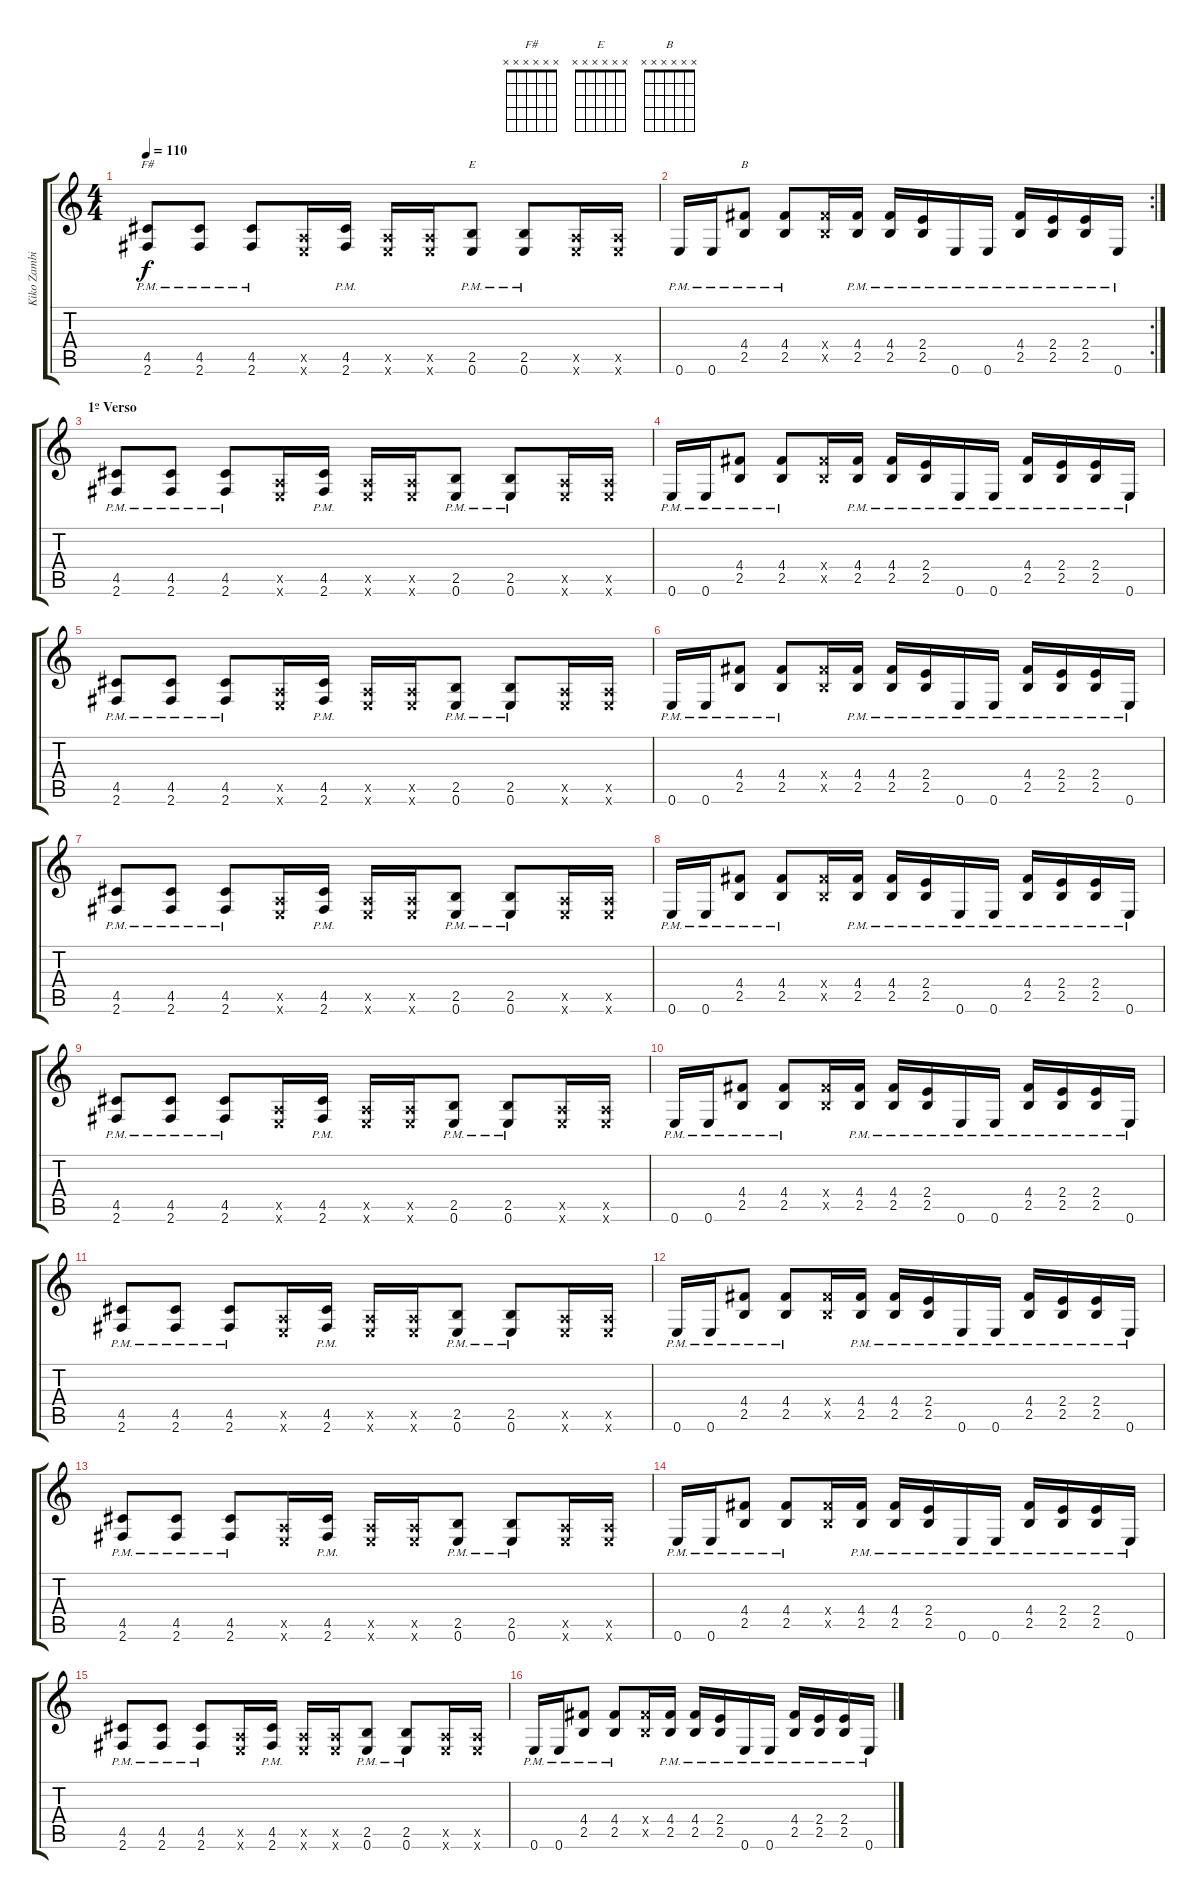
\track ("Kiko Zambianchi" "Kiko Zambi") {instrument acousticguitarsteel}
\staff {score tabs}
\tuning (E4 B3 G3 D3 A2 E2) {hide}
\chord ("F#" x x x x x x)
\chord ("E" x x x x x x)
\chord ("B" x x x x x x)
\ts (4 4)
\tempo 110
\clef g2
\ks c
(4.5 2.6{pm}).8{ch "F#" dy f instrument acousticguitarsteel} (4.5 2.6{pm}).8 (4.5 2.6{pm}).8 (0.5{x} 0.6{x}).16 (4.5 2.6{pm}).16 (0.5{x} 0.6{x}).16 (0.5{x} 0.6{x}).16 (2.5{pm} 0.6).8{ch "E"} (2.5{pm} 0.6).8 (0.5{x} 0.6{x}).16 (0.5{x} 0.6{x}).16 |
\rc 2
0.6{pm}.16 0.6{pm}.16 (4.4 2.5{pm}).8{ch "B"} (4.4{pm} 2.5{pm}).8 (4.4{x} 2.5{x}).16 (4.4{pm} 2.5).16 (4.4{pm} 2.5).16 (2.4{pm} 2.5).16 0.6{pm}.16 0.6{pm}.16 (4.4 2.5{pm}).16 (2.4 2.5{pm}).16 (2.4 2.5{pm}).16 0.6{pm}.16 |
\section ("" "1º Verso")
(4.5 2.6{pm}).8 (4.5 2.6{pm}).8 (4.5 2.6{pm}).8 (0.5{x} 0.6{x}).16 (4.5 2.6{pm}).16 (0.5{x} 0.6{x}).16 (0.5{x} 0.6{x}).16 (2.5{pm} 0.6).8 (2.5{pm} 0.6).8 (0.5{x} 0.6{x}).16 (0.5{x} 0.6{x}).16 |
0.6{pm}.16 0.6{pm}.16 (4.4 2.5{pm}).8 (4.4{pm} 2.5{pm}).8 (4.4{x} 2.5{x}).16 (4.4{pm} 2.5).16 (4.4{pm} 2.5).16 (2.4{pm} 2.5).16 0.6{pm}.16 0.6{pm}.16 (4.4 2.5{pm}).16 (2.4 2.5{pm}).16 (2.4 2.5{pm}).16 0.6{pm}.16 |
(4.5 2.6{pm}).8 (4.5 2.6{pm}).8 (4.5 2.6{pm}).8 (0.5{x} 0.6{x}).16 (4.5 2.6{pm}).16 (0.5{x} 0.6{x}).16 (0.5{x} 0.6{x}).16 (2.5{pm} 0.6).8 (2.5{pm} 0.6).8 (0.5{x} 0.6{x}).16 (0.5{x} 0.6{x}).16 |
0.6{pm}.16 0.6{pm}.16 (4.4 2.5{pm}).8 (4.4{pm} 2.5{pm}).8 (4.4{x} 2.5{x}).16 (4.4{pm} 2.5).16 (4.4{pm} 2.5).16 (2.4{pm} 2.5).16 0.6{pm}.16 0.6{pm}.16 (4.4 2.5{pm}).16 (2.4 2.5{pm}).16 (2.4 2.5{pm}).16 0.6{pm}.16 |
(4.5 2.6{pm}).8 (4.5 2.6{pm}).8 (4.5 2.6{pm}).8 (0.5{x} 0.6{x}).16 (4.5 2.6{pm}).16 (0.5{x} 0.6{x}).16 (0.5{x} 0.6{x}).16 (2.5{pm} 0.6).8 (2.5{pm} 0.6).8 (0.5{x} 0.6{x}).16 (0.5{x} 0.6{x}).16 |
0.6{pm}.16 0.6{pm}.16 (4.4 2.5{pm}).8 (4.4{pm} 2.5{pm}).8 (4.4{x} 2.5{x}).16 (4.4{pm} 2.5).16 (4.4{pm} 2.5).16 (2.4{pm} 2.5).16 0.6{pm}.16 0.6{pm}.16 (4.4 2.5{pm}).16 (2.4 2.5{pm}).16 (2.4 2.5{pm}).16 0.6{pm}.16 |
(4.5 2.6{pm}).8 (4.5 2.6{pm}).8 (4.5 2.6{pm}).8 (0.5{x} 0.6{x}).16 (4.5 2.6{pm}).16 (0.5{x} 0.6{x}).16 (0.5{x} 0.6{x}).16 (2.5{pm} 0.6).8 (2.5{pm} 0.6).8 (0.5{x} 0.6{x}).16 (0.5{x} 0.6{x}).16 |
0.6{pm}.16 0.6{pm}.16 (4.4 2.5{pm}).8 (4.4{pm} 2.5{pm}).8 (4.4{x} 2.5{x}).16 (4.4{pm} 2.5).16 (4.4{pm} 2.5).16 (2.4{pm} 2.5).16 0.6{pm}.16 0.6{pm}.16 (4.4 2.5{pm}).16 (2.4 2.5{pm}).16 (2.4 2.5{pm}).16 0.6{pm}.16 |
(4.5 2.6{pm}).8 (4.5 2.6{pm}).8 (4.5 2.6{pm}).8 (0.5{x} 0.6{x}).16 (4.5 2.6{pm}).16 (0.5{x} 0.6{x}).16 (0.5{x} 0.6{x}).16 (2.5{pm} 0.6).8 (2.5{pm} 0.6).8 (0.5{x} 0.6{x}).16 (0.5{x} 0.6{x}).16 |
0.6{pm}.16 0.6{pm}.16 (4.4 2.5{pm}).8 (4.4{pm} 2.5{pm}).8 (4.4{x} 2.5{x}).16 (4.4{pm} 2.5).16 (4.4{pm} 2.5).16 (2.4{pm} 2.5).16 0.6{pm}.16 0.6{pm}.16 (4.4 2.5{pm}).16 (2.4 2.5{pm}).16 (2.4 2.5{pm}).16 0.6{pm}.16 |
(4.5 2.6{pm}).8 (4.5 2.6{pm}).8 (4.5 2.6{pm}).8 (0.5{x} 0.6{x}).16 (4.5 2.6{pm}).16 (0.5{x} 0.6{x}).16 (0.5{x} 0.6{x}).16 (2.5{pm} 0.6).8 (2.5{pm} 0.6).8 (0.5{x} 0.6{x}).16 (0.5{x} 0.6{x}).16 |
0.6{pm}.16 0.6{pm}.16 (4.4 2.5{pm}).8 (4.4{pm} 2.5{pm}).8 (4.4{x} 2.5{x}).16 (4.4{pm} 2.5).16 (4.4{pm} 2.5).16 (2.4{pm} 2.5).16 0.6{pm}.16 0.6{pm}.16 (4.4 2.5{pm}).16 (2.4 2.5{pm}).16 (2.4 2.5{pm}).16 0.6{pm}.16 |
(4.5 2.6{pm}).8 (4.5 2.6{pm}).8 (4.5 2.6{pm}).8 (0.5{x} 0.6{x}).16 (4.5 2.6{pm}).16 (0.5{x} 0.6{x}).16 (0.5{x} 0.6{x}).16 (2.5{pm} 0.6).8 (2.5{pm} 0.6).8 (0.5{x} 0.6{x}).16 (0.5{x} 0.6{x}).16 |
0.6{pm}.16 0.6{pm}.16 (4.4 2.5{pm}).8 (4.4{pm} 2.5{pm}).8 (4.4{x} 2.5{x}).16 (4.4{pm} 2.5).16 (4.4{pm} 2.5).16 (2.4{pm} 2.5).16 0.6{pm}.16 0.6{pm}.16 (4.4 2.5{pm}).16 (2.4 2.5{pm}).16 (2.4 2.5{pm}).16 0.6{pm}.16
